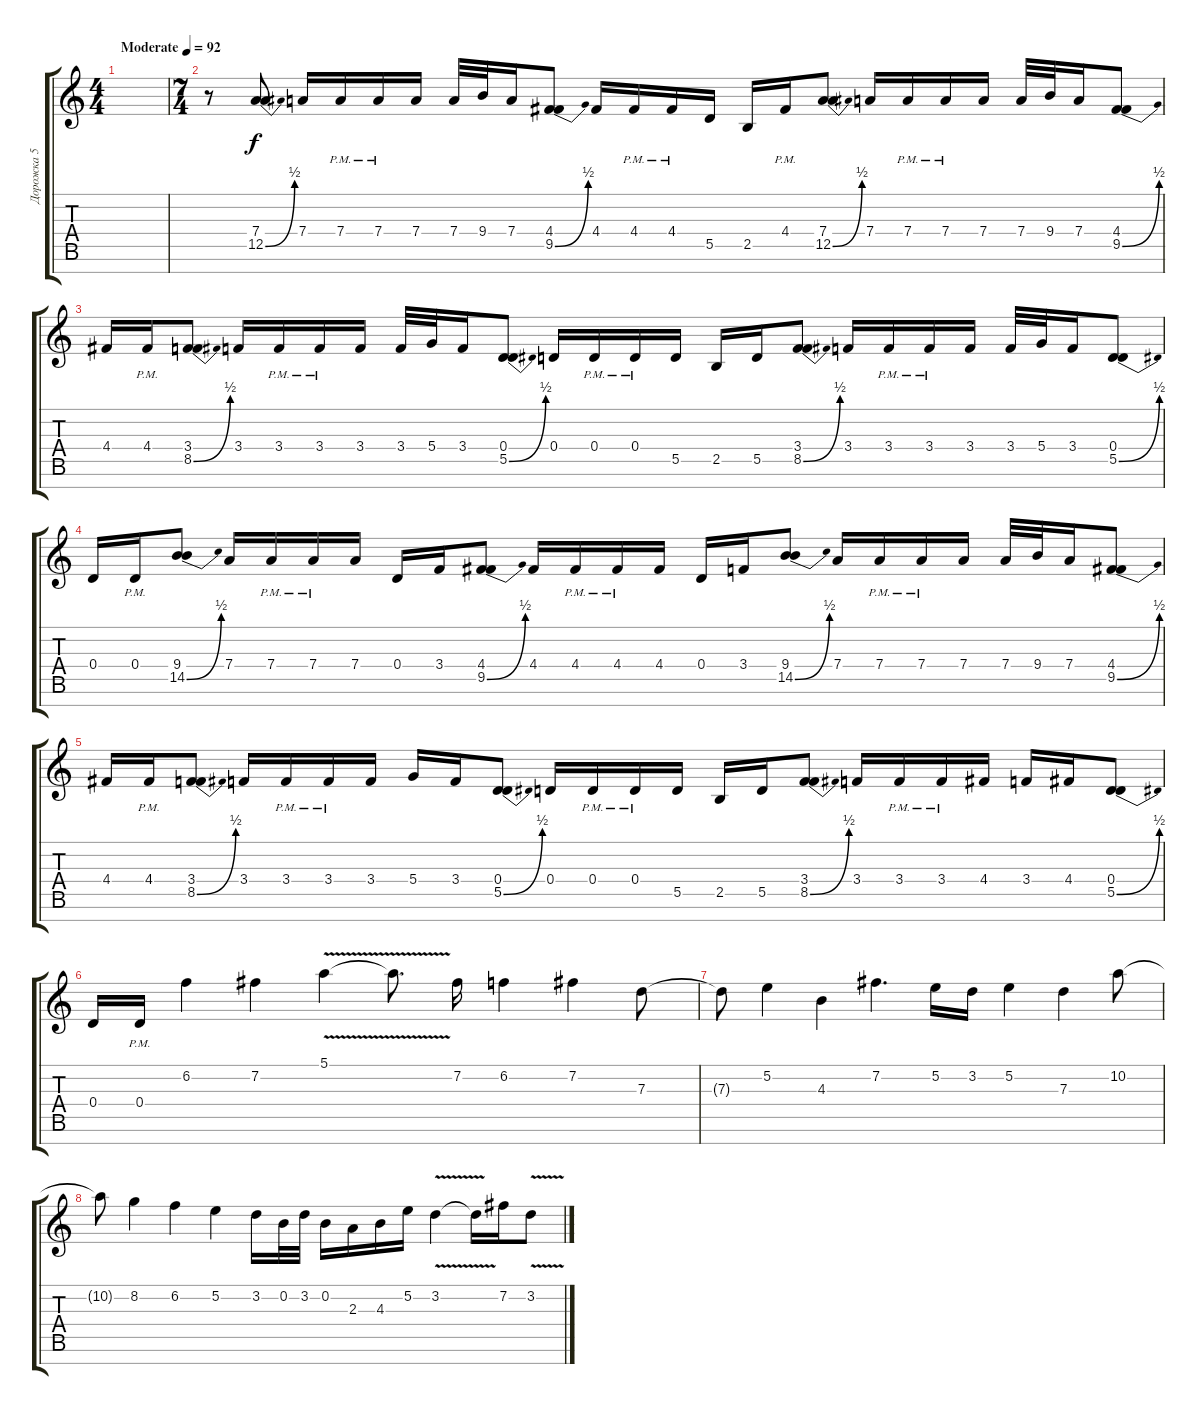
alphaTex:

\track ("Дорожка 5" "Дорожка 5") {instrument distortionguitar}
\staff {score tabs}
\tuning (E4 B3 G3 D3 A2 E2 B1) {hide}
\ts (4 4)
\tempo (92 "Moderate")
\clef g2
\ks c
|
\ts (7 4)
r.8 (7.4 12.5{be (bend 0 0 60 2)}).8 7.4.16 7.4{pm}.16 7.4{pm}.16 7.4.16 7.4.32 9.4.32 7.4.16 (4.4 9.5{be (bend 0 0 60 2)}).8 4.4.16 4.4{pm}.16 4.4{pm}.16 5.5.16 2.5.16 4.4{pm}.16 (7.4 12.5{be (bend 0 0 60 2)}).8 7.4.16 7.4{pm}.16 7.4{pm}.16 7.4.16 7.4.32 9.4.32 7.4.16 (4.4 9.5{be (bend 0 0 60 2)}).8 |
4.4.16 4.4{pm}.16 (3.4 8.5{be (bend 0 0 60 2)}).8 3.4.16 3.4{pm}.16 3.4{pm}.16 3.4.16 3.4.32 5.4.32 3.4.16 (0.4 5.5{be (bend 0 0 60 2)}).8 0.4.16 0.4{pm}.16 0.4{pm}.16 5.5.16 2.5.16 5.5.16 (3.4 8.5{be (bend 0 0 60 2)}).8 3.4.16 3.4{pm}.16 3.4{pm}.16 3.4.16 3.4.32 5.4.32 3.4.16 (0.4 5.5{be (bend 0 0 60 2)}).8 |
0.4.16 0.4{pm}.16 (9.4 14.5{be (bend 0 0 60 2)}).8 7.4.16 7.4{pm}.16 7.4{pm}.16 7.4.16 0.4.16 3.4.16 (4.4 9.5{be (bend 0 0 60 2)}).8 4.4.16 4.4{pm}.16 4.4{pm}.16 4.4.16 0.4.16 3.4.16 (9.4 14.5{be (bend 0 0 60 2)}).8 7.4.16 7.4{pm}.16 7.4{pm}.16 7.4.16 7.4.32 9.4.32 7.4.16 (4.4 9.5{be (bend 0 0 60 2)}).8 |
4.4.16 4.4{pm}.16 (3.4 8.5{be (bend 0 0 60 2)}).8 3.4.16 3.4{pm}.16 3.4{pm}.16 3.4.16 5.4.16 3.4.16 (0.4 5.5{be (bend 0 0 60 2)}).8 0.4.16 0.4{pm}.16 0.4{pm}.16 5.5.16 2.5.16 5.5.16 (3.4 8.5{be (bend 0 0 60 2)}).8 3.4.16 3.4{pm}.16 3.4{pm}.16 4.4.16 3.4.16 4.4.16 (0.4 5.5{be (bend 0 0 60 2)}).8 |
0.4.16 0.4{pm}.16 6.2.4 7.2.4 5.1{v}.4 5.1{t}.8{d} 7.2.16 6.2.4 7.2.4 7.3.8 |
7.3{t}.8 5.2.4 4.3.4 7.2.4{d} 5.2.16 3.2.16 5.2.4 7.3.4 10.2.8 |
10.2{t}.8 8.2.4 6.2.4 5.2.4 3.2.16 0.2.32 3.2.32 0.2.16 2.3.16 4.3.16 5.2.16 3.2{v}.4 3.2{t}.16 7.2.16 3.2{v}.8
